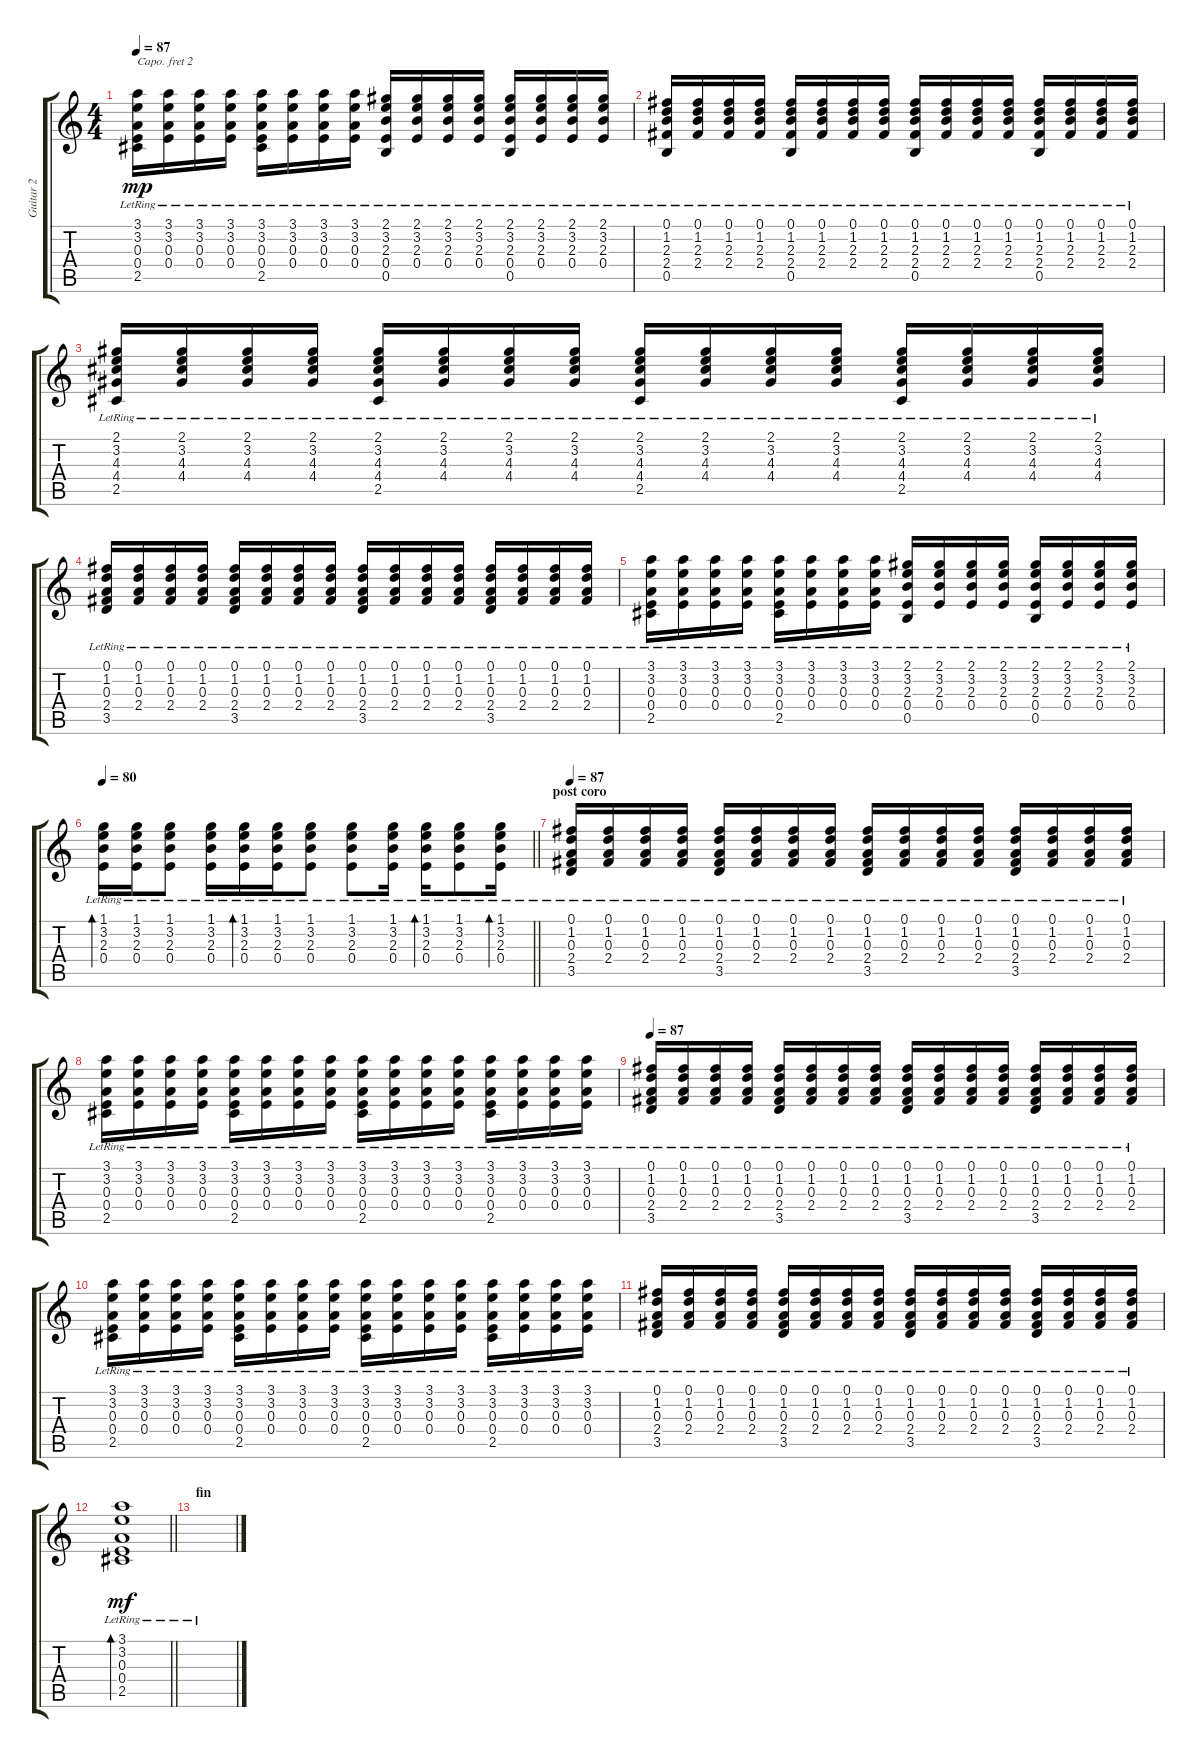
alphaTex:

\track ("Guitar 2" "Guitar 2") {instrument acousticguitarsteel}
\staff {score tabs}
\capo 2
\tuning (E4 B3 G3 D3 A2 E2) {hide}
\ts (4 4)
\tempo 87
\clef g2
\ks c
(3.1{lr} 3.2{lr} 0.3{lr} 0.4{lr} 2.5{lr}).16{dy mp} (3.1{lr} 3.2{lr} 0.3{lr} 0.4{lr}).16 (3.1{lr} 3.2{lr} 0.3{lr} 0.4{lr}).16 (3.1{lr} 3.2{lr} 0.3{lr} 0.4{lr}).16 (3.1{lr} 3.2{lr} 0.3{lr} 0.4{lr} 2.5{lr}).16 (3.1{lr} 3.2{lr} 0.3{lr} 0.4{lr}).16 (3.1{lr} 3.2{lr} 0.3{lr} 0.4{lr}).16 (3.1{lr} 3.2{lr} 0.3{lr} 0.4{lr}).16 (2.1{lr} 3.2{lr} 2.3{lr} 0.4{lr} 0.5{lr}).16 (2.1{lr} 3.2{lr} 2.3{lr} 0.4{lr}).16 (2.1{lr} 3.2{lr} 2.3{lr} 0.4{lr}).16 (2.1{lr} 3.2{lr} 2.3{lr} 0.4{lr}).16 (2.1{lr} 3.2{lr} 2.3{lr} 0.4{lr} 0.5{lr}).16 (2.1{lr} 3.2{lr} 2.3{lr} 0.4{lr}).16 (2.1{lr} 3.2{lr} 2.3{lr} 0.4{lr}).16 (2.1{lr} 3.2{lr} 2.3{lr} 0.4{lr}).16 |
(0.1{lr} 1.2{lr} 2.3{lr} 2.4{lr} 0.5{lr}).16 (0.1{lr} 1.2{lr} 2.3{lr} 2.4{lr}).16 (0.1{lr} 1.2{lr} 2.3{lr} 2.4{lr}).16 (0.1{lr} 1.2{lr} 2.3{lr} 2.4{lr}).16 (0.1{lr} 1.2{lr} 2.3{lr} 2.4{lr} 0.5{lr}).16 (0.1{lr} 1.2{lr} 2.3{lr} 2.4{lr}).16 (0.1{lr} 1.2{lr} 2.3{lr} 2.4{lr}).16 (0.1{lr} 1.2{lr} 2.3{lr} 2.4{lr}).16 (0.1{lr} 1.2{lr} 2.3{lr} 2.4{lr} 0.5{lr}).16 (0.1{lr} 1.2{lr} 2.3{lr} 2.4{lr}).16 (0.1{lr} 1.2{lr} 2.3{lr} 2.4{lr}).16 (0.1{lr} 1.2{lr} 2.3{lr} 2.4{lr}).16 (0.1{lr} 1.2{lr} 2.3{lr} 2.4{lr} 0.5{lr}).16 (0.1{lr} 1.2{lr} 2.3{lr} 2.4{lr}).16 (0.1{lr} 1.2{lr} 2.3{lr} 2.4{lr}).16 (0.1{lr} 1.2{lr} 2.3{lr} 2.4{lr}).16 |
(2.1{lr} 3.2{lr} 4.3{lr} 4.4{lr} 2.5{lr}).16 (2.1{lr} 3.2{lr} 4.3{lr} 4.4{lr}).16 (2.1{lr} 3.2{lr} 4.3{lr} 4.4{lr}).16 (2.1{lr} 3.2{lr} 4.3{lr} 4.4{lr}).16 (2.1{lr} 3.2{lr} 4.3{lr} 4.4{lr} 2.5{lr}).16 (2.1{lr} 3.2{lr} 4.3{lr} 4.4{lr}).16 (2.1{lr} 3.2{lr} 4.3{lr} 4.4{lr}).16 (2.1{lr} 3.2{lr} 4.3{lr} 4.4{lr}).16 (2.1{lr} 3.2{lr} 4.3{lr} 4.4{lr} 2.5{lr}).16 (2.1{lr} 3.2{lr} 4.3{lr} 4.4{lr}).16 (2.1{lr} 3.2{lr} 4.3{lr} 4.4{lr}).16 (2.1{lr} 3.2{lr} 4.3{lr} 4.4{lr}).16 (2.1{lr} 3.2{lr} 4.3{lr} 4.4{lr} 2.5{lr}).16 (2.1{lr} 3.2{lr} 4.3{lr} 4.4{lr}).16 (2.1{lr} 3.2{lr} 4.3{lr} 4.4{lr}).16 (2.1{lr} 3.2{lr} 4.3{lr} 4.4{lr}).16 |
(0.1{lr} 1.2{lr} 0.3{lr} 2.4{lr} 3.5{lr}).16 (0.1{lr} 1.2{lr} 0.3{lr} 2.4{lr}).16 (0.1{lr} 1.2{lr} 0.3{lr} 2.4{lr}).16 (0.1{lr} 1.2{lr} 0.3{lr} 2.4{lr}).16 (0.1{lr} 1.2{lr} 0.3{lr} 2.4{lr} 3.5{lr}).16 (0.1{lr} 1.2{lr} 0.3{lr} 2.4{lr}).16 (0.1{lr} 1.2{lr} 0.3{lr} 2.4{lr}).16 (0.1{lr} 1.2{lr} 0.3{lr} 2.4{lr}).16 (0.1{lr} 1.2{lr} 0.3{lr} 2.4{lr} 3.5{lr}).16 (0.1{lr} 1.2{lr} 0.3{lr} 2.4{lr}).16 (0.1{lr} 1.2{lr} 0.3{lr} 2.4{lr}).16 (0.1{lr} 1.2{lr} 0.3{lr} 2.4{lr}).16 (0.1{lr} 1.2{lr} 0.3{lr} 2.4{lr} 3.5{lr}).16 (0.1{lr} 1.2{lr} 0.3{lr} 2.4{lr}).16 (0.1{lr} 1.2{lr} 0.3{lr} 2.4{lr}).16 (0.1{lr} 1.2{lr} 0.3{lr} 2.4{lr}).16 |
(3.1{lr} 3.2{lr} 0.3{lr} 0.4{lr} 2.5{lr}).16 (3.1{lr} 3.2{lr} 0.3{lr} 0.4{lr}).16 (3.1{lr} 3.2{lr} 0.3{lr} 0.4{lr}).16 (3.1{lr} 3.2{lr} 0.3{lr} 0.4{lr}).16 (3.1{lr} 3.2{lr} 0.3{lr} 0.4{lr} 2.5{lr}).16 (3.1{lr} 3.2{lr} 0.3{lr} 0.4{lr}).16 (3.1{lr} 3.2{lr} 0.3{lr} 0.4{lr}).16 (3.1{lr} 3.2{lr} 0.3{lr} 0.4{lr}).16 (2.1{lr} 3.2{lr} 2.3{lr} 0.4{lr} 0.5{lr}).16 (2.1{lr} 3.2{lr} 2.3{lr} 0.4{lr}).16 (2.1{lr} 3.2{lr} 2.3{lr} 0.4{lr}).16 (2.1{lr} 3.2{lr} 2.3{lr} 0.4{lr}).16 (2.1{lr} 3.2{lr} 2.3{lr} 0.4{lr} 0.5{lr}).16 (2.1{lr} 3.2{lr} 2.3{lr} 0.4{lr}).16 (2.1{lr} 3.2{lr} 2.3{lr} 0.4{lr}).16 (2.1{lr} 3.2{lr} 2.3{lr} 0.4{lr}).16 |
\tempo 80
\barLineRight lightlight
(1.1{lr} 3.2{lr} 2.3{lr} 0.4{lr}).16{bd 120} (1.1{lr} 3.2{lr} 2.3{lr} 0.4{lr}).16 (1.1{lr} 3.2{lr} 2.3{lr} 0.4{lr}).8 (1.1{lr} 3.2{lr} 2.3{lr} 0.4{lr}).16 (1.1{lr} 3.2{lr} 2.3{lr} 0.4{lr}).16{bd 120} (1.1{lr} 3.2{lr} 2.3{lr} 0.4{lr}).16 (1.1{lr} 3.2{lr} 2.3{lr} 0.4{lr}).8 (1.1{lr} 3.2{lr} 2.3{lr} 0.4{lr}).8 (1.1{lr} 3.2{lr} 2.3{lr} 0.4{lr}).16 (1.1{lr} 3.2{lr} 2.3{lr} 0.4{lr}).16{bd 120} (1.1{lr} 3.2{lr} 2.3{lr} 0.4{lr}).8 (1.1{lr} 3.2{lr} 2.3{lr} 0.4{lr}).16{bd 120} |
\section ("" "post coro")
\tempo 87
(0.1{lr} 1.2{lr} 0.3{lr} 2.4{lr} 3.5{lr}).16 (0.1{lr} 1.2{lr} 0.3{lr} 2.4{lr}).16 (0.1{lr} 1.2{lr} 0.3{lr} 2.4{lr}).16 (0.1{lr} 1.2{lr} 0.3{lr} 2.4{lr}).16 (0.1{lr} 1.2{lr} 0.3{lr} 2.4{lr} 3.5{lr}).16 (0.1{lr} 1.2{lr} 0.3{lr} 2.4{lr}).16 (0.1{lr} 1.2{lr} 0.3{lr} 2.4{lr}).16 (0.1{lr} 1.2{lr} 0.3{lr} 2.4{lr}).16 (0.1{lr} 1.2{lr} 0.3{lr} 2.4{lr} 3.5{lr}).16 (0.1{lr} 1.2{lr} 0.3{lr} 2.4{lr}).16 (0.1{lr} 1.2{lr} 0.3{lr} 2.4{lr}).16 (0.1{lr} 1.2{lr} 0.3{lr} 2.4{lr}).16 (0.1{lr} 1.2{lr} 0.3{lr} 2.4{lr} 3.5{lr}).16 (0.1{lr} 1.2{lr} 0.3{lr} 2.4{lr}).16 (0.1{lr} 1.2{lr} 0.3{lr} 2.4{lr}).16 (0.1{lr} 1.2{lr} 0.3{lr} 2.4{lr}).16 |
(3.1{lr} 3.2{lr} 0.3{lr} 0.4{lr} 2.5{lr}).16 (3.1{lr} 3.2{lr} 0.3{lr} 0.4{lr}).16 (3.1{lr} 3.2{lr} 0.3{lr} 0.4{lr}).16 (3.1{lr} 3.2{lr} 0.3{lr} 0.4{lr}).16 (3.1{lr} 3.2{lr} 0.3{lr} 0.4{lr} 2.5{lr}).16 (3.1{lr} 3.2{lr} 0.3{lr} 0.4{lr}).16 (3.1{lr} 3.2{lr} 0.3{lr} 0.4{lr}).16 (3.1{lr} 3.2{lr} 0.3{lr} 0.4{lr}).16 (3.1{lr} 3.2{lr} 0.3{lr} 0.4{lr} 2.5{lr}).16 (3.1{lr} 3.2{lr} 0.3{lr} 0.4{lr}).16 (3.1{lr} 3.2{lr} 0.3{lr} 0.4{lr}).16 (3.1{lr} 3.2{lr} 0.3{lr} 0.4{lr}).16 (3.1{lr} 3.2{lr} 0.3{lr} 0.4{lr} 2.5{lr}).16 (3.1{lr} 3.2{lr} 0.3{lr} 0.4{lr}).16 (3.1{lr} 3.2{lr} 0.3{lr} 0.4{lr}).16 (3.1{lr} 3.2{lr} 0.3{lr} 0.4{lr}).16 |
\tempo 87
(0.1{lr} 1.2{lr} 0.3{lr} 2.4{lr} 3.5{lr}).16 (0.1{lr} 1.2{lr} 0.3{lr} 2.4{lr}).16 (0.1{lr} 1.2{lr} 0.3{lr} 2.4{lr}).16 (0.1{lr} 1.2{lr} 0.3{lr} 2.4{lr}).16 (0.1{lr} 1.2{lr} 0.3{lr} 2.4{lr} 3.5{lr}).16 (0.1{lr} 1.2{lr} 0.3{lr} 2.4{lr}).16 (0.1{lr} 1.2{lr} 0.3{lr} 2.4{lr}).16 (0.1{lr} 1.2{lr} 0.3{lr} 2.4{lr}).16 (0.1{lr} 1.2{lr} 0.3{lr} 2.4{lr} 3.5{lr}).16 (0.1{lr} 1.2{lr} 0.3{lr} 2.4{lr}).16 (0.1{lr} 1.2{lr} 0.3{lr} 2.4{lr}).16 (0.1{lr} 1.2{lr} 0.3{lr} 2.4{lr}).16 (0.1{lr} 1.2{lr} 0.3{lr} 2.4{lr} 3.5{lr}).16 (0.1{lr} 1.2{lr} 0.3{lr} 2.4{lr}).16 (0.1{lr} 1.2{lr} 0.3{lr} 2.4{lr}).16 (0.1{lr} 1.2{lr} 0.3{lr} 2.4{lr}).16 |
(3.1{lr} 3.2{lr} 0.3{lr} 0.4{lr} 2.5{lr}).16 (3.1{lr} 3.2{lr} 0.3{lr} 0.4{lr}).16 (3.1{lr} 3.2{lr} 0.3{lr} 0.4{lr}).16 (3.1{lr} 3.2{lr} 0.3{lr} 0.4{lr}).16 (3.1{lr} 3.2{lr} 0.3{lr} 0.4{lr} 2.5{lr}).16 (3.1{lr} 3.2{lr} 0.3{lr} 0.4{lr}).16 (3.1{lr} 3.2{lr} 0.3{lr} 0.4{lr}).16 (3.1{lr} 3.2{lr} 0.3{lr} 0.4{lr}).16 (3.1{lr} 3.2{lr} 0.3{lr} 0.4{lr} 2.5{lr}).16 (3.1{lr} 3.2{lr} 0.3{lr} 0.4{lr}).16 (3.1{lr} 3.2{lr} 0.3{lr} 0.4{lr}).16 (3.1{lr} 3.2{lr} 0.3{lr} 0.4{lr}).16 (3.1{lr} 3.2{lr} 0.3{lr} 0.4{lr} 2.5{lr}).16 (3.1{lr} 3.2{lr} 0.3{lr} 0.4{lr}).16 (3.1{lr} 3.2{lr} 0.3{lr} 0.4{lr}).16 (3.1{lr} 3.2{lr} 0.3{lr} 0.4{lr}).16 |
(0.1{lr} 1.2{lr} 0.3{lr} 2.4{lr} 3.5{lr}).16 (0.1{lr} 1.2{lr} 0.3{lr} 2.4{lr}).16 (0.1{lr} 1.2{lr} 0.3{lr} 2.4{lr}).16 (0.1{lr} 1.2{lr} 0.3{lr} 2.4{lr}).16 (0.1{lr} 1.2{lr} 0.3{lr} 2.4{lr} 3.5{lr}).16 (0.1{lr} 1.2{lr} 0.3{lr} 2.4{lr}).16 (0.1{lr} 1.2{lr} 0.3{lr} 2.4{lr}).16 (0.1{lr} 1.2{lr} 0.3{lr} 2.4{lr}).16 (0.1{lr} 1.2{lr} 0.3{lr} 2.4{lr} 3.5{lr}).16 (0.1{lr} 1.2{lr} 0.3{lr} 2.4{lr}).16 (0.1{lr} 1.2{lr} 0.3{lr} 2.4{lr}).16 (0.1{lr} 1.2{lr} 0.3{lr} 2.4{lr}).16 (0.1{lr} 1.2{lr} 0.3{lr} 2.4{lr} 3.5{lr}).16 (0.1{lr} 1.2{lr} 0.3{lr} 2.4{lr}).16 (0.1{lr} 1.2{lr} 0.3{lr} 2.4{lr}).16 (0.1{lr} 1.2{lr} 0.3{lr} 2.4{lr}).16 |
\barLineRight lightlight
(3.1{lr} 3.2{lr} 0.3{lr} 0.4{lr} 2.5{lr}).1{bd 120 dy mf} |
\section ("" "fin")
